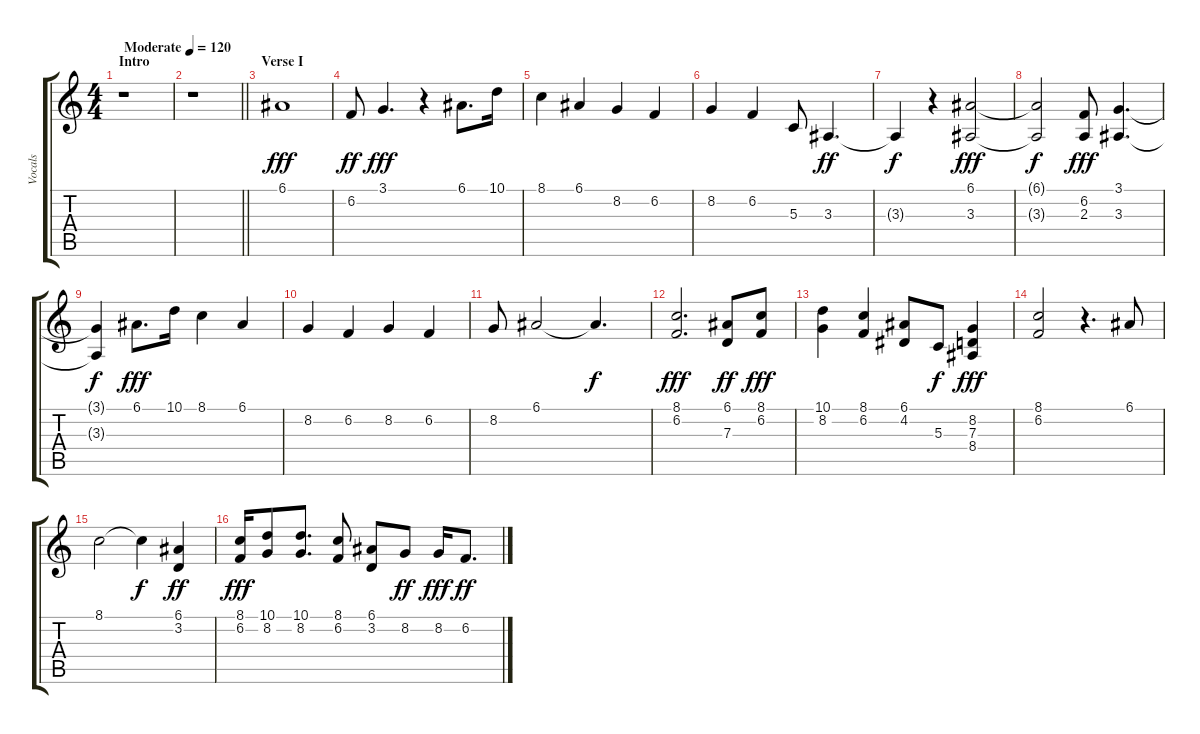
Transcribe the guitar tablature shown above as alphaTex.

\track ("Vocals" "Vocals") {instrument tenorsax}
\staff {score tabs}
\tuning (E4 B3 G3 D3 A2 E2) {hide}
\ts (4 4)
\section ("" "Intro")
\tempo (120 "Moderate")
\clef g2
\ks c
r.1{dy fff instrument tenorsax} |
\barLineRight lightlight
r.1 |
\section ("" "Verse I")
6.1.1 |
6.2.8{dy ff} 3.1.4{d dy fff} r.4 6.1.8{d} 10.1.16 |
8.1.4 6.1.4 8.2.4 6.2.4 |
8.2.4 6.2.4 5.3.8 3.3.4{d dy ff} |
3.3{t}.4{dy f} r.4 (6.1 3.3).2{dy fff} |
(6.1{t} 3.3{t}).2{dy f} (6.2 2.3).8{dy fff} (3.1 3.3).4{d} |
(3.1{t} 3.3{t}).4{dy f} 6.1.8{d dy fff} 10.1.16 8.1.4 6.1.4 |
8.2.4 6.2.4 8.2.4 6.2.4 |
8.2.8 6.1.2 6.1{t}.4{d dy f} |
(8.1 6.2).2{d dy fff} (6.1 7.3).8{dy ff} (8.1 6.2).8{dy fff} |
(10.1 8.2).4 (8.1 6.2).4 (6.1 4.2).8 5.3.8{dy f} (8.2 7.3 8.4).4{dy fff} |
(8.1 6.2).2 r.4{d} 6.1.8 |
8.1.2 8.1{t}.4{dy f} (6.1 3.2).4{dy ff} |
(8.1 6.2).16{dy fff} (10.1 8.2).8 (10.1 8.2).8{d} (8.1 6.2).8 (6.1 3.2).8 8.2.8{dy ff} 8.2.16{dy fff} 6.2.8{d dy ff}
